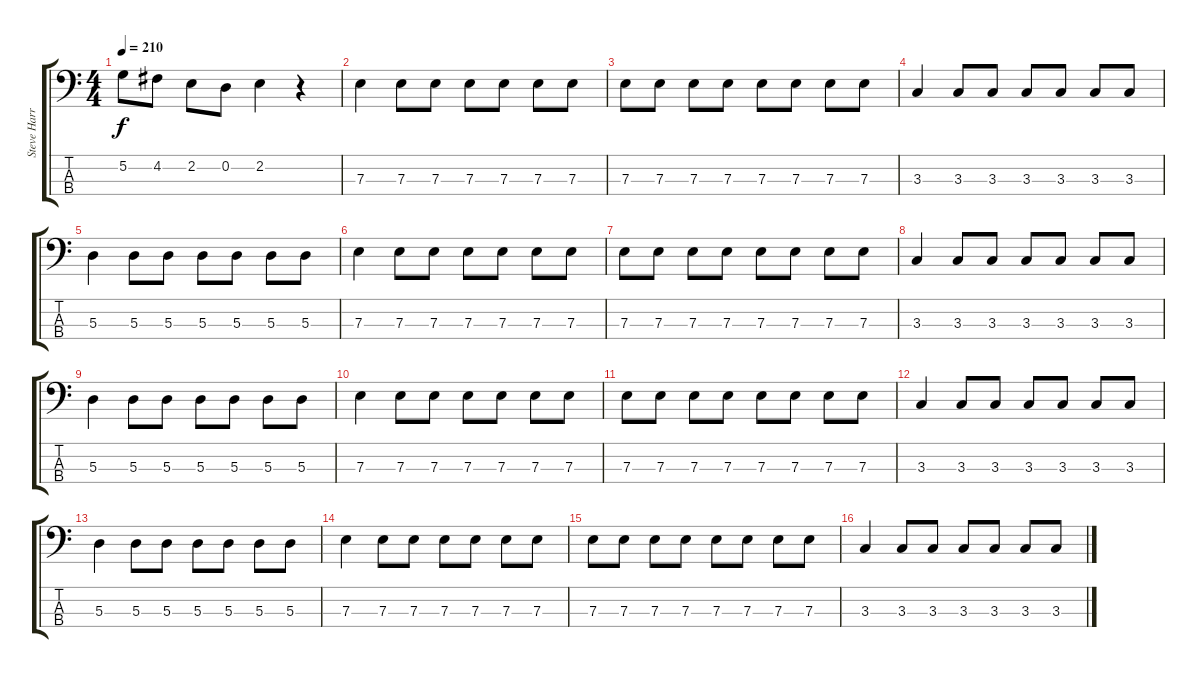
\track ("Steve Harris" "Steve Harr") {instrument slapbass2}
\staff {score tabs}
\tuning (G2 D2 A1 E1) {hide}
\ts (4 4)
\tempo 210
\clef f4
\ks c
5.2.8{dy f} 4.2.8 2.2.8 0.2.8 2.2.4 r.4 |
7.3.4 7.3.8 7.3.8 7.3.8 7.3.8 7.3.8 7.3.8 |
7.3.8 7.3.8 7.3.8 7.3.8 7.3.8 7.3.8 7.3.8 7.3.8 |
3.3.4 3.3.8 3.3.8 3.3.8 3.3.8 3.3.8 3.3.8 |
5.3.4 5.3.8 5.3.8 5.3.8 5.3.8 5.3.8 5.3.8 |
7.3.4 7.3.8 7.3.8 7.3.8 7.3.8 7.3.8 7.3.8 |
7.3.8 7.3.8 7.3.8 7.3.8 7.3.8 7.3.8 7.3.8 7.3.8 |
3.3.4 3.3.8 3.3.8 3.3.8 3.3.8 3.3.8 3.3.8 |
5.3.4 5.3.8 5.3.8 5.3.8 5.3.8 5.3.8 5.3.8 |
7.3.4 7.3.8 7.3.8 7.3.8 7.3.8 7.3.8 7.3.8 |
7.3.8 7.3.8 7.3.8 7.3.8 7.3.8 7.3.8 7.3.8 7.3.8 |
3.3.4 3.3.8 3.3.8 3.3.8 3.3.8 3.3.8 3.3.8 |
5.3.4 5.3.8 5.3.8 5.3.8 5.3.8 5.3.8 5.3.8 |
7.3.4 7.3.8 7.3.8 7.3.8 7.3.8 7.3.8 7.3.8 |
7.3.8 7.3.8 7.3.8 7.3.8 7.3.8 7.3.8 7.3.8 7.3.8 |
3.3.4 3.3.8 3.3.8 3.3.8 3.3.8 3.3.8 3.3.8
